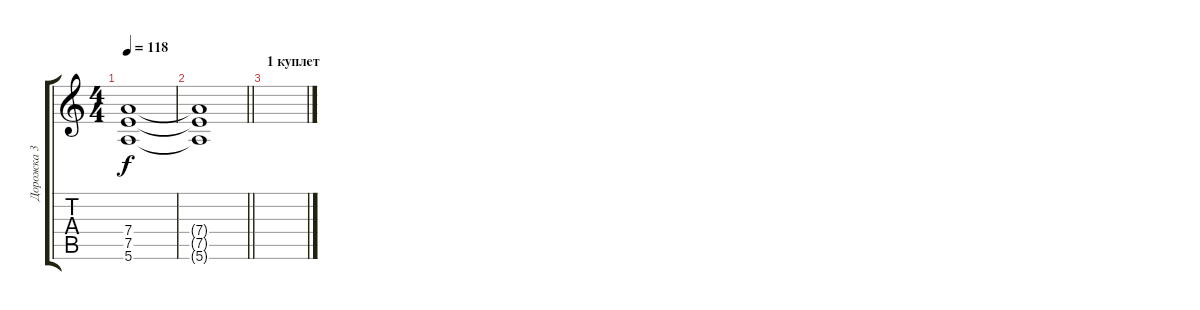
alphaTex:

\track ("Дорожка 3" "Дорожка 3") {instrument distortionguitar}
\staff {score tabs}
\tuning (E4 B3 G3 D3 A2 E2) {hide}
\ts (4 4)
\tempo 118
\clef g2
\ks c
(7.4 7.5 5.6).1{dy f} |
\barLineRight lightlight
(7.4{t} 7.5{t} 5.6{t}).1 |
\section ("" "1 куплет")
